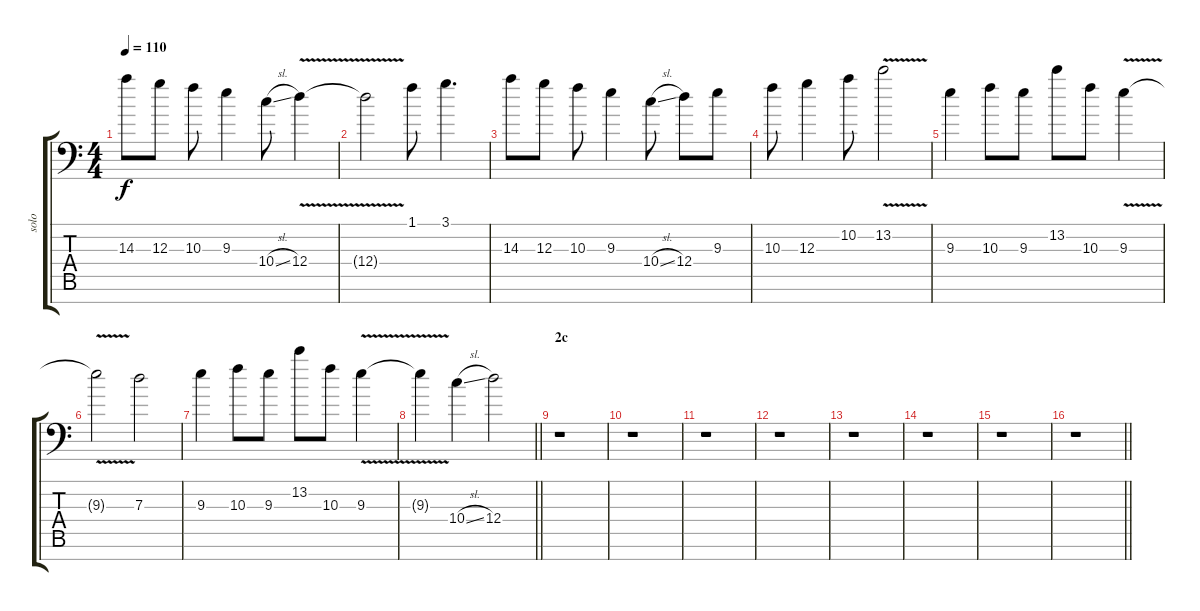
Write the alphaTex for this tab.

\track ("solo" "solo") {instrument distortionguitar}
\staff {score tabs}
\tuning (E4 B3 G3 D3 A2 E2 A1) {hide}
\ts (4 4)
\tempo 110
\clef f4
\ks c
14.3.8{dy f} 12.3.8 10.3.8 9.3.4 10.4{sl}.8 12.4{v}.4 |
12.4{t}.2 1.1.8 3.1.4{d} |
14.3.8 12.3.8 10.3.8 9.3.4 10.4{sl}.8 12.4.8 9.3.8 |
10.3.8 12.3.4 10.2.8 13.2{v}.2 |
9.3.4 10.3.8 9.3.8 13.2.8 10.3.8 9.3{v}.4 |
9.3{t}.2 7.3.2 |
9.3.4 10.3.8 9.3.8 13.2.8 10.3.8 9.3{v}.4 |
\barLineRight lightlight
9.3{t}.4 10.4{sl}.4 12.4.2 |
\section ("" "2c")
r.1 |
r.1 |
r.1 |
r.1 |
r.1 |
r.1 |
r.1 |
\barLineRight lightlight
r.1
